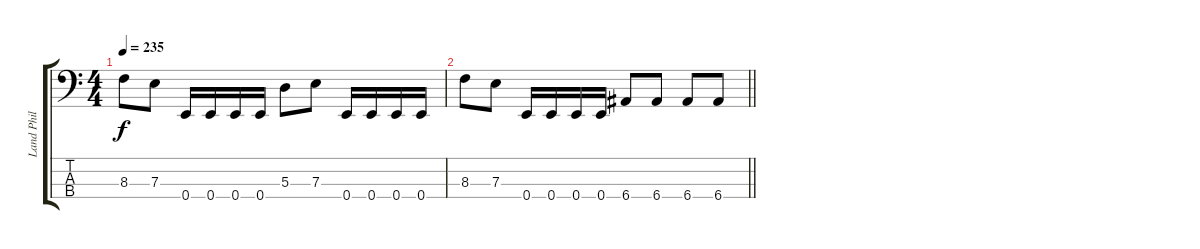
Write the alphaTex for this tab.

\track ("Land Phil" "Land Phil") {instrument electricbasspick}
\staff {score tabs}
\tuning (G2 D2 A1 E1) {hide}
\ts (4 4)
\tempo 235
\clef f4
\ks c
8.3.8{dy f} 7.3.8 0.4.16 0.4.16 0.4.16 0.4.16 5.3.8 7.3.8 0.4.16 0.4.16 0.4.16 0.4.16 |
\barLineRight lightlight
8.3.8 7.3.8 0.4.16 0.4.16 0.4.16 0.4.16 6.4.8 6.4.8 6.4.8 6.4.8
